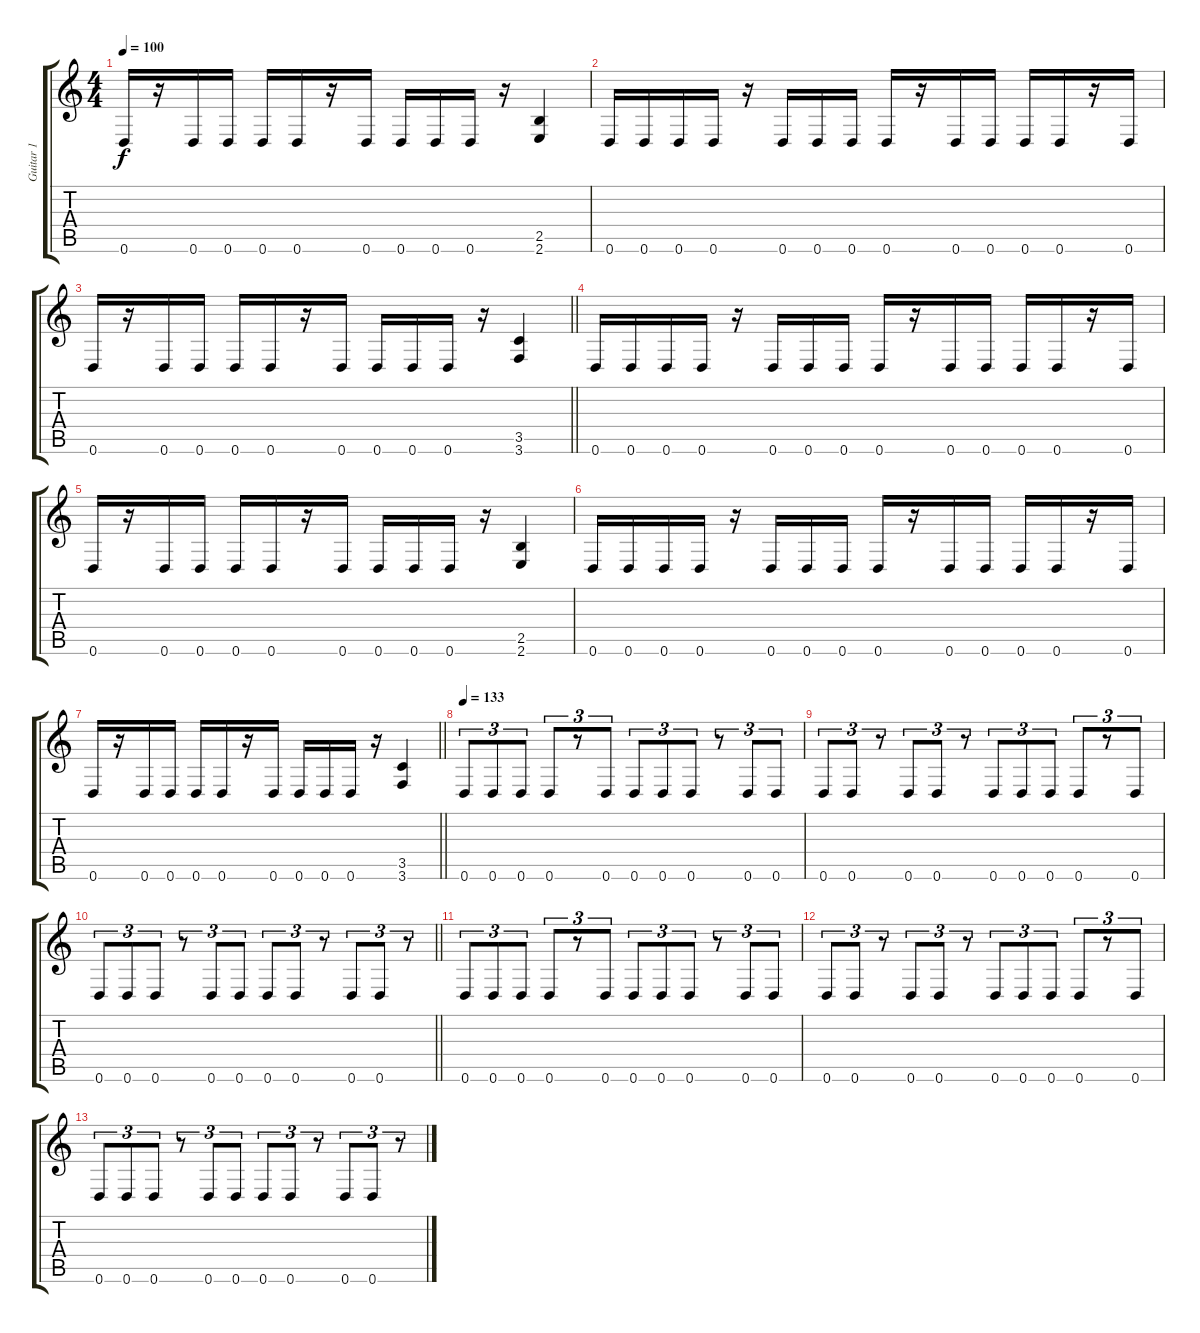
\track ("Guitar 1" "Guitar 1") {instrument distortionguitar}
\staff {score tabs}
\tuning (E4 B3 G3 D3 A2 D2) {hide}
\ts (4 4)
\tempo 100
\clef g2
\ks c
0.6.16{dy f} r.16 0.6.16 0.6.16 0.6.16 0.6.16 r.16 0.6.16 0.6.16 0.6.16 0.6.16 r.16 (2.5 2.6).4 |
0.6.16 0.6.16 0.6.16 0.6.16 r.16 0.6.16 0.6.16 0.6.16 0.6.16 r.16 0.6.16 0.6.16 0.6.16 0.6.16 r.16 0.6.16 |
\barLineRight lightlight
0.6.16 r.16 0.6.16 0.6.16 0.6.16 0.6.16 r.16 0.6.16 0.6.16 0.6.16 0.6.16 r.16 (3.5 3.6).4 |
0.6.16 0.6.16 0.6.16 0.6.16 r.16 0.6.16 0.6.16 0.6.16 0.6.16 r.16 0.6.16 0.6.16 0.6.16 0.6.16 r.16 0.6.16 |
0.6.16 r.16 0.6.16 0.6.16 0.6.16 0.6.16 r.16 0.6.16 0.6.16 0.6.16 0.6.16 r.16 (2.5 2.6).4 |
0.6.16 0.6.16 0.6.16 0.6.16 r.16 0.6.16 0.6.16 0.6.16 0.6.16 r.16 0.6.16 0.6.16 0.6.16 0.6.16 r.16 0.6.16 |
\barLineRight lightlight
0.6.16 r.16 0.6.16 0.6.16 0.6.16 0.6.16 r.16 0.6.16 0.6.16 0.6.16 0.6.16 r.16 (3.5 3.6).4 |
\tempo 133
0.6.8{tu (3 2)} 0.6.8{tu (3 2)} 0.6.8{tu (3 2)} 0.6.8{tu (3 2)} r.8{tu (3 2)} 0.6.8{tu (3 2)} 0.6.8{tu (3 2)} 0.6.8{tu (3 2)} 0.6.8{tu (3 2)} r.8{tu (3 2)} 0.6.8{tu (3 2)} 0.6.8{tu (3 2)} |
0.6.8{tu (3 2)} 0.6.8{tu (3 2)} r.8{tu (3 2)} 0.6.8{tu (3 2)} 0.6.8{tu (3 2)} r.8{tu (3 2)} 0.6.8{tu (3 2)} 0.6.8{tu (3 2)} 0.6.8{tu (3 2)} 0.6.8{tu (3 2)} r.8{tu (3 2)} 0.6.8{tu (3 2)} |
\barLineRight lightlight
0.6.8{tu (3 2)} 0.6.8{tu (3 2)} 0.6.8{tu (3 2)} r.8{tu (3 2)} 0.6.8{tu (3 2)} 0.6.8{tu (3 2)} 0.6.8{tu (3 2)} 0.6.8{tu (3 2)} r.8{tu (3 2)} 0.6.8{tu (3 2)} 0.6.8{tu (3 2)} r.8{tu (3 2)} |
0.6.8{tu (3 2)} 0.6.8{tu (3 2)} 0.6.8{tu (3 2)} 0.6.8{tu (3 2)} r.8{tu (3 2)} 0.6.8{tu (3 2)} 0.6.8{tu (3 2)} 0.6.8{tu (3 2)} 0.6.8{tu (3 2)} r.8{tu (3 2)} 0.6.8{tu (3 2)} 0.6.8{tu (3 2)} |
0.6.8{tu (3 2)} 0.6.8{tu (3 2)} r.8{tu (3 2)} 0.6.8{tu (3 2)} 0.6.8{tu (3 2)} r.8{tu (3 2)} 0.6.8{tu (3 2)} 0.6.8{tu (3 2)} 0.6.8{tu (3 2)} 0.6.8{tu (3 2)} r.8{tu (3 2)} 0.6.8{tu (3 2)} |
0.6.8{tu (3 2)} 0.6.8{tu (3 2)} 0.6.8{tu (3 2)} r.8{tu (3 2)} 0.6.8{tu (3 2)} 0.6.8{tu (3 2)} 0.6.8{tu (3 2)} 0.6.8{tu (3 2)} r.8{tu (3 2)} 0.6.8{tu (3 2)} 0.6.8{tu (3 2)} r.8{tu (3 2)}
